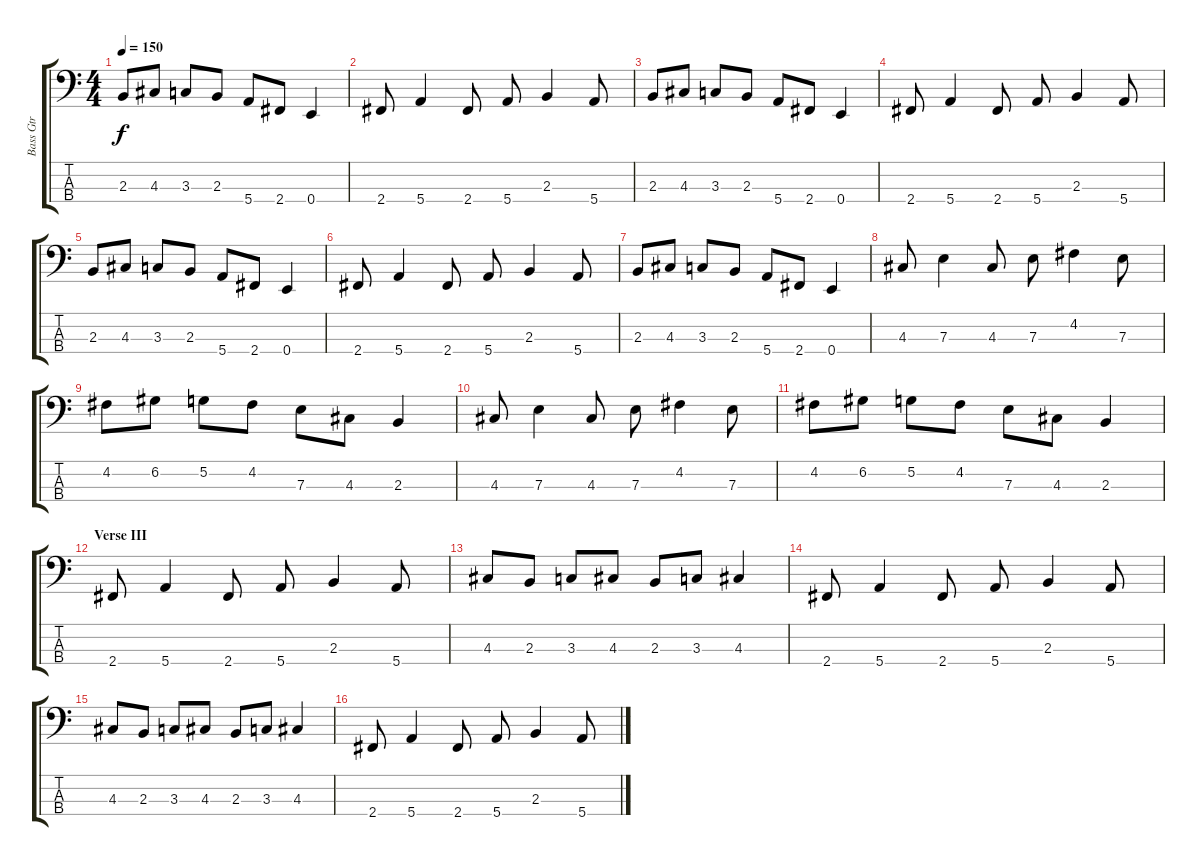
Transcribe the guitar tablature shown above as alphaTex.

\track ("Bass Gtr" "Bass Gtr") {instrument electricbassfinger}
\staff {score tabs}
\tuning (G2 D2 A1 E1) {hide}
\ts (4 4)
\tempo 150
\clef f4
\ks c
2.3.8{dy f} 4.3.8 3.3.8 2.3.8 5.4.8 2.4.8 0.4.4 |
2.4.8 5.4.4 2.4.8 5.4.8 2.3.4 5.4.8 |
2.3.8 4.3.8 3.3.8 2.3.8 5.4.8 2.4.8 0.4.4 |
2.4.8 5.4.4 2.4.8 5.4.8 2.3.4 5.4.8 |
2.3.8 4.3.8 3.3.8 2.3.8 5.4.8 2.4.8 0.4.4 |
2.4.8 5.4.4 2.4.8 5.4.8 2.3.4 5.4.8 |
2.3.8 4.3.8 3.3.8 2.3.8 5.4.8 2.4.8 0.4.4 |
4.3.8 7.3.4 4.3.8 7.3.8 4.2.4 7.3.8 |
4.2.8 6.2.8 5.2.8 4.2.8 7.3.8 4.3.8 2.3.4 |
4.3.8 7.3.4 4.3.8 7.3.8 4.2.4 7.3.8 |
4.2.8 6.2.8 5.2.8 4.2.8 7.3.8 4.3.8 2.3.4 |
\section ("" "Verse III")
2.4.8 5.4.4 2.4.8 5.4.8 2.3.4 5.4.8 |
4.3.8 2.3.8 3.3.8 4.3.8 2.3.8 3.3.8 4.3.4 |
2.4.8 5.4.4 2.4.8 5.4.8 2.3.4 5.4.8 |
4.3.8 2.3.8 3.3.8 4.3.8 2.3.8 3.3.8 4.3.4 |
2.4.8 5.4.4 2.4.8 5.4.8 2.3.4 5.4.8
